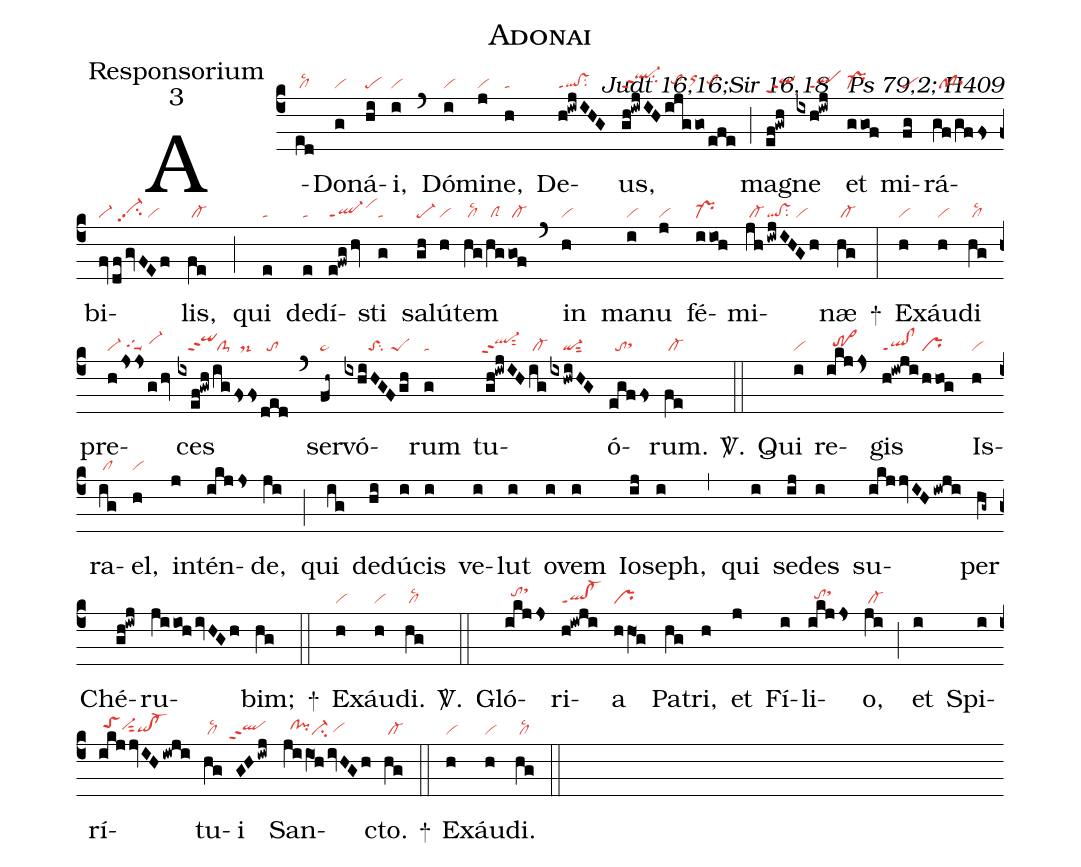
name:Adonai;
office-part:Responsorium;
mode:3;
commentary:Judt 16,16;Sir 16,18 ꝟ Ps 79,2; H409;
nabc-lines:1;
%%
(c4)
A(ed|/cllsc2)Do(g|vi)ná(hi|pe)i,(i|vi) (`)
Dó(i|vi)mi(j|vi)ne,(h|ta) De(h!iwjIHG|ql!vsppt1su2)us,(gh!iwjIH|ql-hjppt2su2|ijggo/efe|//tohh//orhi//tohh) (;)
ma(ef!gwh|qihhppt2)gne(ixh!iwj|////qlppt1) et(ggof|pr-) mi(fg|pe)rá(gf/gffs|//pfsthh)bi(fv|vi-|/dfgvFEf|//vi-hhpp2su2/vi)lis,(fe|/cl-) (;)
qui(e|ta) de(e|ta)dí(e!fwghv|ql-ppt1vihj)sti(g|ta) sa(gh|pe-)lú(h|vi)tem(hg|/cllsc2|/hg|/clS|gof|/cl-) (`)
in(h|vi) ma(i|vi)nu(j|vi) fé(iioh|pr-)mi(jh|/cl-|iwjIHGh|ql!vssu2/vi)næ(hg|/cl-) +(:)
E(h|vi)xáu(h|vi)di(hg|/cllsc2) pre(hjssghv|vi-/tgS-/vi-hi)ces(ixef!gwh|///qihjppt2|/ig|/clS-|fss|//ds-|ded|//to) (`)
ser(fh~|pe~)vó(ixhiHGFgh|///////toSsu2//peS)rum(g|ta) tu(gh!iwjIH|`ql-hippt2sut2|ig|/cl-|/ixhwiHG|////qi-sut2)ó(egffs|//tosthh)rum.(fe|/cl-) <sp>V/</sp>.(::)
Qui(i|vi) re(ikjjs>|//tr>hh)gis(h!iwji|ql!clppt1|/hhog|pr) Is(h|vi)ra(ig|/cl)el,(h|vi) in(j)tén(ikjjs)de,(ji) (;)
qui(ig) de(hi)dú(i)cis(i) ve(i)lut(i) o(i)vem(i) Io(ij)seph,(i) (,)
qui(i) se(ij)des(i) su(ikjjvIHiwji)per(hg~) Ché(gh!iwj)ru(ji/ioh/ivHGh)bim;(hg) +(::)
E(h|vi)xáu(h|vi)di.(hg|/cllsc2) <sp>V/</sp>.(::)
Gló(ikjjs|//tohisthk)ri(h!iwji|ql!cl-ppt1)a(hhO1g|pr) Pa(hg)tri,(h) et(j) Fí(i)li(ikjjs|//tohhsthj)o,(ji|/cl-) (;)
et(i) Spi(i)rí(ikjjvIHiwji|/toShivi-hhsut2qihg!cl-hg)tu(hg|/cllsc2)i(GHiwj|``qlhhppt2) San(jiiO1hivHGh|//clhh!pihhci-/vihg)cto.(hg|/cl-) +(::)
E(h|vi)xáu(h|vi)di.(hg|/cllsc2) (::)
